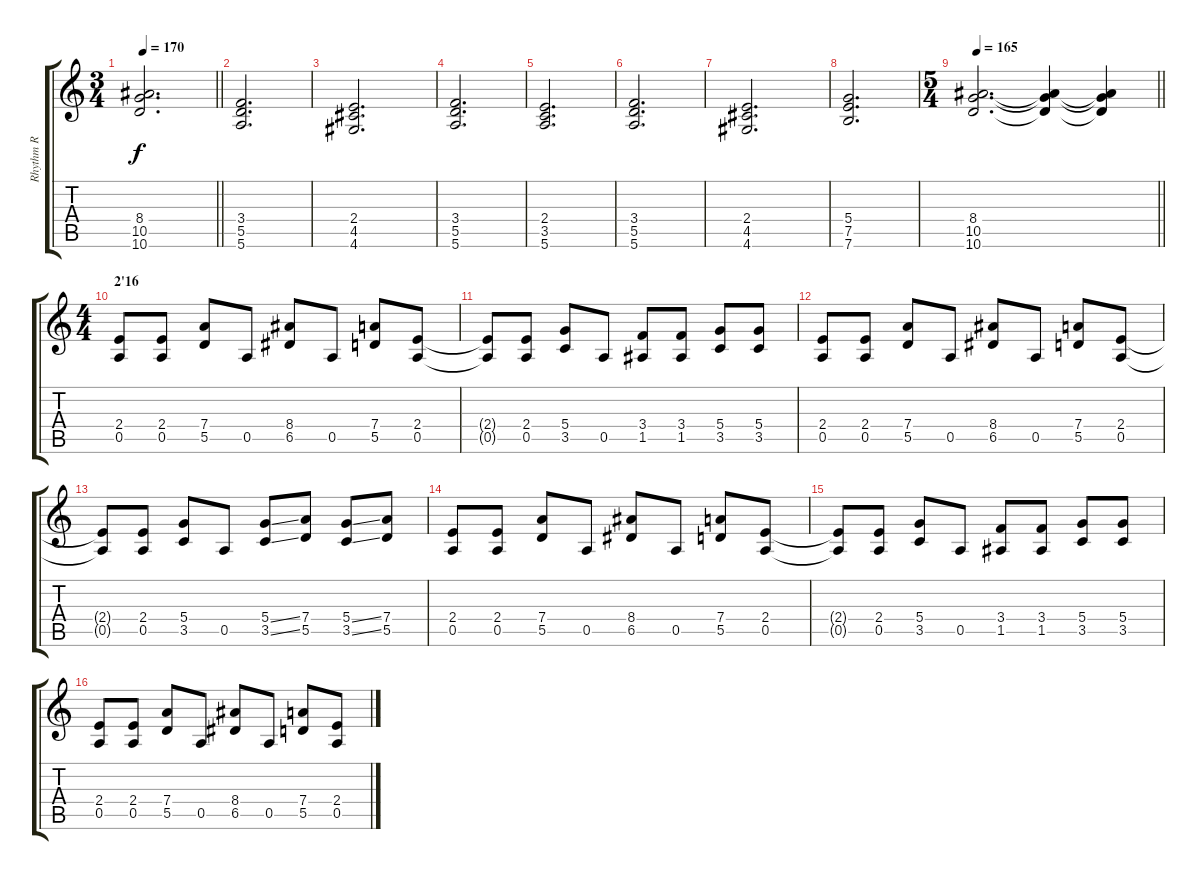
\track ("Rhythm R" "Rhythm R") {instrument distortionguitar}
\staff {score tabs}
\tuning (E4 B3 G3 D3 A2 E2) {hide}
\ts (3 4)
\tempo 170
\clef g2
\barLineRight lightlight
\ks c
(8.4 10.5 10.6).2{d dy f} |
(3.4 5.5 5.6).2{d} |
(2.4 4.5 4.6).2{d} |
(3.4 5.5 5.6).2{d} |
(2.4 3.5 5.6).2{d} |
(3.4 5.5 5.6).2{d} |
(2.4 4.5 4.6).2{d} |
(5.4 7.5 7.6).2{d} |
\ts (5 4)
\tempo 165
\barLineRight lightlight
(8.4 10.5 10.6).2{d} (8.4{t} 10.5{t} 10.6{t}).4 (8.4{t} 10.5{t} 10.6{t}).4 |
\ts (4 4)
\section ("" "2'16")
(2.4 0.5).8 (2.4 0.5).8 (7.4 5.5).8 0.5.8 (8.4 6.5).8 0.5.8 (7.4 5.5).8 (2.4 0.5).8 |
(2.4{t} 0.5{t}).8 (2.4 0.5).8 (5.4 3.5).8 0.5.8 (3.4 1.5).8 (3.4 1.5).8 (5.4 3.5).8 (5.4 3.5).8 |
(2.4 0.5).8 (2.4 0.5).8 (7.4 5.5).8 0.5.8 (8.4 6.5).8 0.5.8 (7.4 5.5).8 (2.4 0.5).8 |
(2.4{t} 0.5{t}).8 (2.4 0.5).8 (5.4 3.5).8 0.5.8 (5.4{ss} 3.5{ss}).8 (7.4 5.5).8 (5.4{ss} 3.5{ss}).8 (7.4 5.5).8 |
(2.4 0.5).8 (2.4 0.5).8 (7.4 5.5).8 0.5.8 (8.4 6.5).8 0.5.8 (7.4 5.5).8 (2.4 0.5).8 |
(2.4{t} 0.5{t}).8 (2.4 0.5).8 (5.4 3.5).8 0.5.8 (3.4 1.5).8 (3.4 1.5).8 (5.4 3.5).8 (5.4 3.5).8 |
(2.4 0.5).8 (2.4 0.5).8 (7.4 5.5).8 0.5.8 (8.4 6.5).8 0.5.8 (7.4 5.5).8 (2.4 0.5).8
